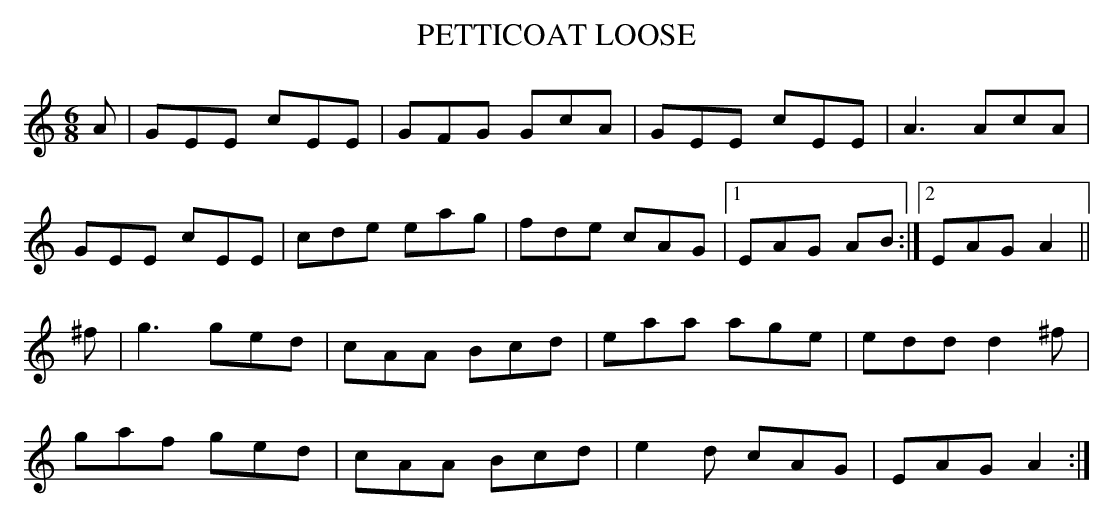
X:1
T:PETTICOAT LOOSE
M:6/8
L:1/8
K:Am
A|GEE cEE|GFG GcA|GEE cEE|A3 AcA|
GEE cEE|cde eag|fde cAG|1 EAG AB :|2 EAG A2||
^f|g3 ged|cAA Bcd|eaa age|edd d2^f|
gaf ged|cAA Bcd|e2d cAG|EAG A2 :|
